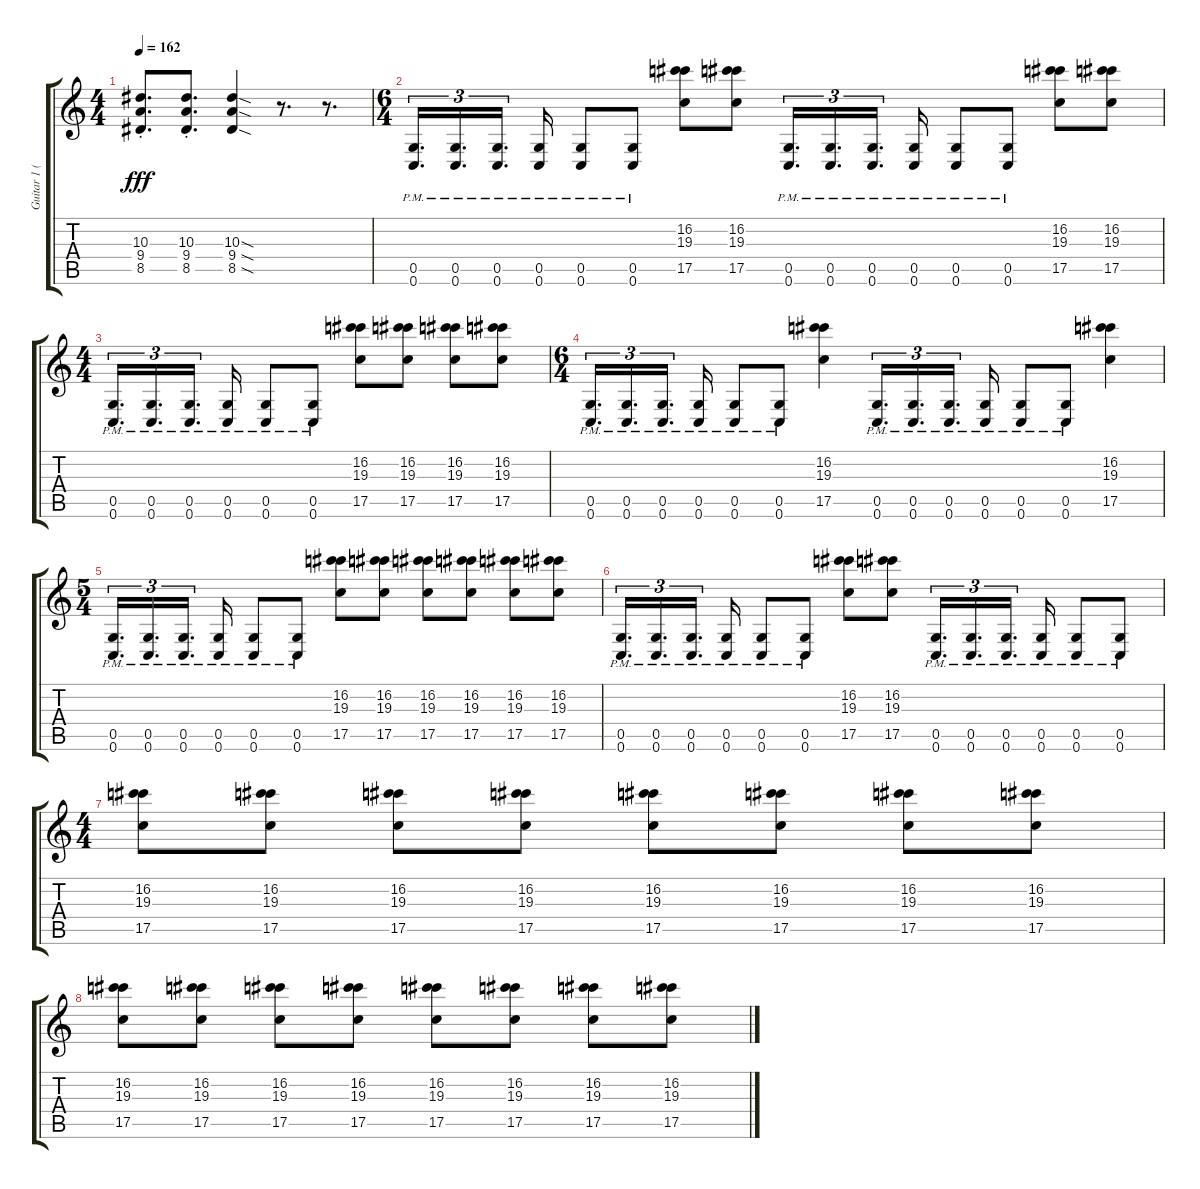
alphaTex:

\track ("Guitar 1 (Left)" "Guitar 1 (") {instrument distortionguitar}
\staff {score tabs}
\tuning (D4 A3 F3 C3 G2 C2) {hide}
\ts (4 4)
\tempo 162
\clef g2
\ks c
(10.3{st} 9.4{st} 8.5{st}).8{d dy fff} (10.3{st} 9.4{st} 8.5{st}).8{d} (10.3{sod} 9.4{sod} 8.5{sod}).4 r.8{d} r.8{d} |
\ts (6 4)
(0.5{pm} 0.6{pm}).16{d tu (3 2)} (0.5{pm} 0.6{pm}).16{d tu (3 2)} (0.5{pm} 0.6{pm}).16{d tu (3 2) beam splitsecondary} (0.5{pm} 0.6{pm}).16 (0.5{pm} 0.6{pm}).8 (0.5{pm} 0.6{pm}).8 (16.2 19.3 17.5).8 (16.2 19.3 17.5).8 (0.5{pm} 0.6{pm}).16{d tu (3 2)} (0.5{pm} 0.6{pm}).16{d tu (3 2)} (0.5{pm} 0.6{pm}).16{d tu (3 2) beam splitsecondary} (0.5{pm} 0.6{pm}).16 (0.5{pm} 0.6{pm}).8 (0.5{pm} 0.6{pm}).8 (16.2 19.3 17.5).8 (16.2 19.3 17.5).8 |
\ts (4 4)
(0.5{pm} 0.6{pm}).16{d tu (3 2)} (0.5{pm} 0.6{pm}).16{d tu (3 2)} (0.5{pm} 0.6{pm}).16{d tu (3 2) beam splitsecondary} (0.5{pm} 0.6{pm}).16 (0.5{pm} 0.6{pm}).8 (0.5{pm} 0.6{pm}).8 (16.2 19.3 17.5).8 (16.2 19.3 17.5).8 (16.2 19.3 17.5).8 (16.2 19.3 17.5).8 |
\ts (6 4)
(0.5{pm} 0.6{pm}).16{d tu (3 2)} (0.5{pm} 0.6{pm}).16{d tu (3 2)} (0.5{pm} 0.6{pm}).16{d tu (3 2) beam splitsecondary} (0.5{pm} 0.6{pm}).16 (0.5{pm} 0.6{pm}).8 (0.5{pm} 0.6{pm}).8 (16.2 19.3 17.5).4 (0.5{pm} 0.6{pm}).16{d tu (3 2)} (0.5{pm} 0.6{pm}).16{d tu (3 2)} (0.5{pm} 0.6{pm}).16{d tu (3 2) beam splitsecondary} (0.5{pm} 0.6{pm}).16 (0.5{pm} 0.6{pm}).8 (0.5{pm} 0.6{pm}).8 (16.2 19.3 17.5).4 |
\ts (5 4)
(0.5{pm} 0.6{pm}).16{d tu (3 2)} (0.5{pm} 0.6{pm}).16{d tu (3 2)} (0.5{pm} 0.6{pm}).16{d tu (3 2) beam splitsecondary} (0.5{pm} 0.6{pm}).16 (0.5{pm} 0.6{pm}).8 (0.5{pm} 0.6{pm}).8 (16.2 19.3 17.5).8 (16.2 19.3 17.5).8 (16.2 19.3 17.5).8 (16.2 19.3 17.5).8 (16.2 19.3 17.5).8 (16.2 19.3 17.5).8 |
(0.5{pm} 0.6{pm}).16{d tu (3 2)} (0.5{pm} 0.6{pm}).16{d tu (3 2)} (0.5{pm} 0.6{pm}).16{d tu (3 2) beam splitsecondary} (0.5{pm} 0.6{pm}).16 (0.5{pm} 0.6{pm}).8 (0.5{pm} 0.6{pm}).8 (16.2 19.3 17.5).8 (16.2 19.3 17.5).8 (0.5{pm} 0.6{pm}).16{d tu (3 2)} (0.5{pm} 0.6{pm}).16{d tu (3 2)} (0.5{pm} 0.6{pm}).16{d tu (3 2) beam splitsecondary} (0.5{pm} 0.6{pm}).16 (0.5{pm} 0.6{pm}).8 (0.5{pm} 0.6{pm}).8 |
\ts (4 4)
(16.2 19.3 17.5).8 (16.2 19.3 17.5).8 (16.2 19.3 17.5).8 (16.2 19.3 17.5).8 (16.2 19.3 17.5).8 (16.2 19.3 17.5).8 (16.2 19.3 17.5).8 (16.2 19.3 17.5).8 |
(16.2 19.3 17.5).8 (16.2 19.3 17.5).8 (16.2 19.3 17.5).8 (16.2 19.3 17.5).8 (16.2 19.3 17.5).8 (16.2 19.3 17.5).8 (16.2 19.3 17.5).8 (16.2 19.3 17.5).8
